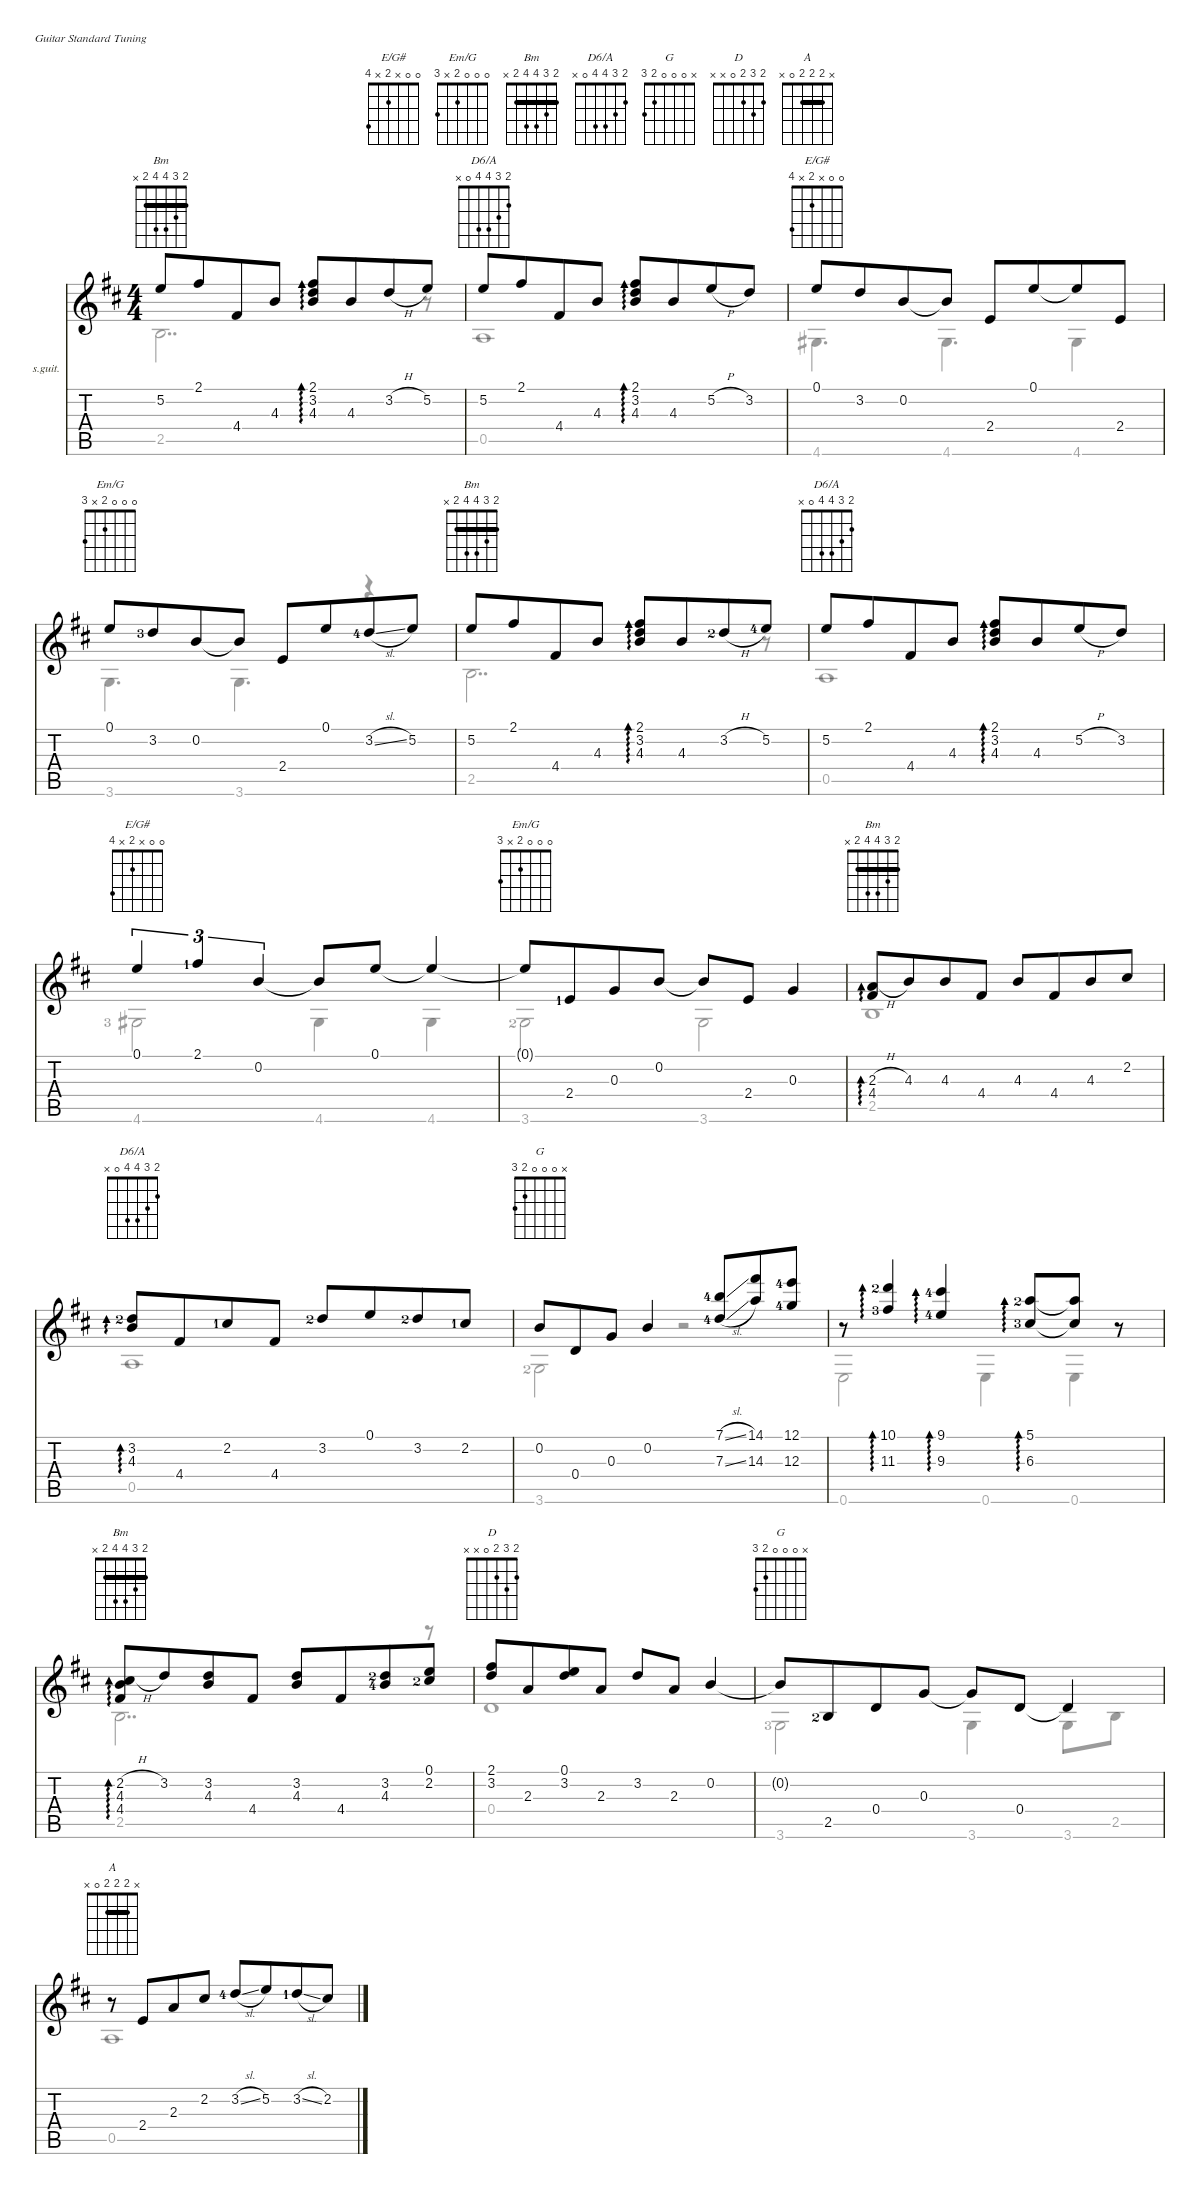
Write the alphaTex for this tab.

\defaultSystemsLayout 4
\hideDynamics
\bracketExtendMode nobrackets
\firstSystemTrackNameOrientation horizontal
\otherSystemsTrackNameOrientation horizontal
\chordDiagramsInScore
\defaultBarNumberDisplay Hide
\track ("Steel Guitar" "s.guit.") {instrument acousticguitarsteel}
\staff {score tabs}
\tuning (E4 B3 G3 D3 A2 E2)
\chord ("E/G#" 0 0 x 2 x 4)
\chord ("Em/G" 0 0 0 2 x 3)
\chord ("Bm" 2 3 4 4 2 x) {barre 2}
\chord ("D6/A" 2 3 4 4 0 x)
\chord ("G" x 0 0 0 x 3)
\chord ("D" 2 3 2 0 x x)
\chord ("G" x 0 0 0 2 3)
\chord ("A" x 2 2 2 0 x) {barre (2 2)}
\voice
\ts (4 4)
\tempo (110 hide)
\clef g2
\ks bminor
5.2.8{ch "Bm" dy mf beam merge} 2.1.8{beam merge} 4.4.8 4.3.8 (3.2 2.1 4.3).8{ad 0 beam merge} 4.3.8{beam merge} 3.2{h}.8 5.2.8 |
5.2.8{ch "D6/A" beam merge} 2.1.8{beam merge} 4.4.8{beam merge} 4.3.8 (2.1 3.2 4.3).8{ad 0 beam merge} 4.3.8{beam merge} 5.2{h}.8 3.2.8 |
0.1.8{ch "E/G#" beam merge} 3.2.8{beam merge} 0.2.8 0.2{t}.8 2.4.8{beam merge} 0.1.8{beam merge} 0.1{t}.8 2.4.8 |
0.1.8{ch "Em/G" beam merge} 3.2{lf 4}.8{beam merge} 0.2.8 0.2{t}.8 2.4.8{beam merge} 0.1.8{beam merge} 3.2{sl lf 5}.8 5.2.8 |
5.2.8{ch "Bm" beam merge} 2.1.8{beam merge} 4.4.8 4.3.8 (3.2 2.1 4.3).8{ad 0 beam merge} 4.3.8{beam merge} 3.2{h lf 3}.8 5.2{lf 5}.8 |
5.2.8{ch "D6/A" beam merge} 2.1.8{beam merge} 4.4.8{beam merge} 4.3.8 (2.1 3.2 4.3).8{ad 0 beam merge} 4.3.8{beam merge} 5.2{h}.8 3.2.8 |
0.1.4{tu (3 2) ch "E/G#"} 2.1{lf 2}.4{tu (3 2)} 0.2.4{tu (3 2)} 0.2{t}.8{beam merge} 0.1.8{beam merge} 0.1{t}.4 |
0.1{t}.8{ch "Em/G" beam merge} 2.4{lf 2}.8{beam merge} 0.3.8 0.2.8 0.2{t}.8 2.4.8 0.3.4 |
(2.3{h} 4.4).8{ad 0 ch "Bm" beam merge} 4.3.8{beam merge} 4.3.8{beam merge} 4.4.8 4.3.8{beam merge} 4.4.8{beam merge} 4.3.8 2.2.8 |
(3.2{lf 3} 4.3).8{ad 0 ch "D6/A" beam merge} 4.4.8{beam merge} 2.2{lf 2}.8 4.4.8 3.2{lf 3}.8{beam merge} 0.1.8{beam merge} 3.2{lf 3}.8{beam merge} 2.2{lf 2}.8 |
0.2.8{ch "G" beam merge} 0.4.8{beam merge} 0.3.8 0.2.4 (7.1{sl lf 5} 7.3{sl lf 5}).8{beam merge} (14.1 14.3).8 (12.1{lf 5} 12.3{lf 5}).8 |
r.8 (10.1{lf 3} 11.3{lf 4}).4{ad 0} (9.1{lf 5} 9.3{lf 5}).4{ad 0} (5.1{lf 3} 6.3{lf 4}).8{ad 0 beam merge} (5.1{t} 6.3{t}).8 r.8 |
(2.2{h} 4.3 4.4).8{ad 0 ch "Bm" beam merge} 3.2.8{beam merge} (3.2 4.3).8 4.4.8 (3.2 4.3).8{beam merge} 4.4.8{beam merge} (3.2{lf 3} 4.3{lf 5}).8{beam merge} (0.1 2.2{lf 3}).8 |
(2.1 3.2).8{ch "D" beam merge} 2.3.8{beam merge} (0.1 3.2).8 2.3.8 3.2.8 2.3.8 0.2.4 |
0.2{t}.8{ch "G" beam merge} 2.5{lf 3}.8{beam merge} 0.4.8{beam merge} 0.3.8 0.3{t}.8 0.4.8 0.4{t}.4 |
r.8{ch "A" beam merge} 2.4.8{beam merge} 2.3.8{beam merge} 2.2.8 3.2{sl lf 5}.8{beam merge} 5.2.8{beam merge} 3.2{sl lf 2}.8 2.2.8
\voice
\clef g2
\ottava regular
\simile none
\ks bminor
2.5.2{dd dy mf} r.8 |
0.5.1 |
4.6.4{d} 4.6.4{d} 4.6.4 |
3.6.4{d} 3.6.4{d} r.4 |
2.5.2{dd} r.8 |
0.5.1 |
4.6{lf 4}.2 4.6.4 4.6.4 |
3.6{lf 3}.2 3.6.2 |
2.5.1 |
0.5.1 |
3.6{lf 3}.2 r.2 |
0.6.2 0.6.4 0.6.4 |
2.5.2{dd} r.8 |
0.4.1 |
3.6{lf 4}.2 3.6.4 3.6.8 2.5.8 |
0.5.1
